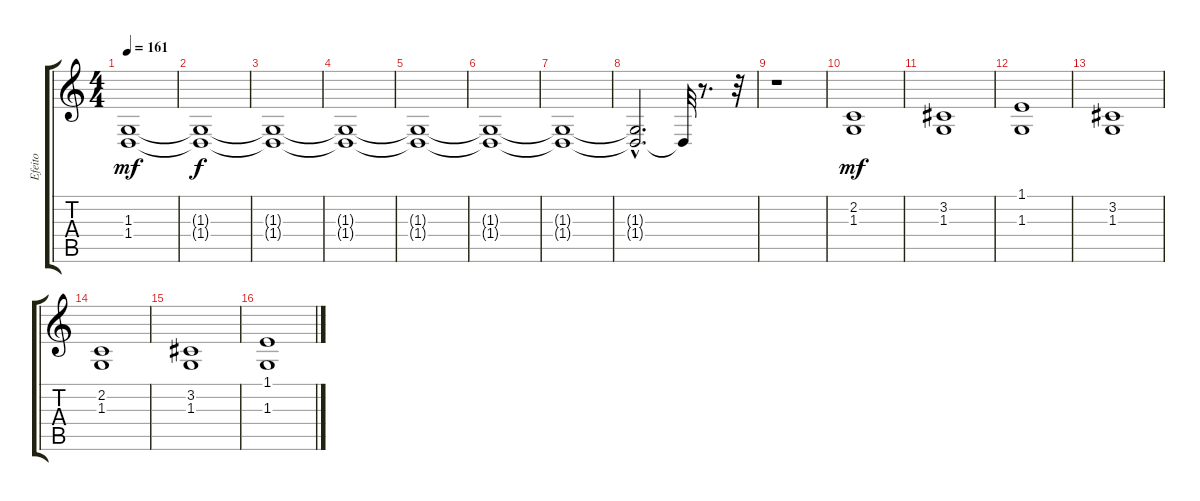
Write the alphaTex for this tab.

\track ("Efeito" "Efeito") {instrument stringensemble1}
\staff {score tabs}
\tuning (Eb4 Bb3 Gb3 Db3 Ab2 Eb2) {hide}
\ts (4 4)
\tempo 161
\clef g2
\ks c
(1.3 1.4).1{dy mf} |
(1.3{t} 1.4{t}).1{dy f} |
(1.3{t} 1.4{t}).1 |
(1.3{t} 1.4{t}).1 |
(1.3{t} 1.4{t}).1 |
(1.3{t} 1.4{t}).1 |
(1.3{t} 1.4{t}).1 |
(1.3{t} 1.4{hac t}).2{d} 1.4{t}.32 r.8{d} r.32 |
r.1 |
(2.2 1.3).1{dy mf volume 15 balance 8} |
(3.2 1.3).1 |
(1.1 1.3).1 |
(3.2 1.3).1 |
(2.2 1.3).1 |
(3.2 1.3).1 |
(1.1 1.3).1
